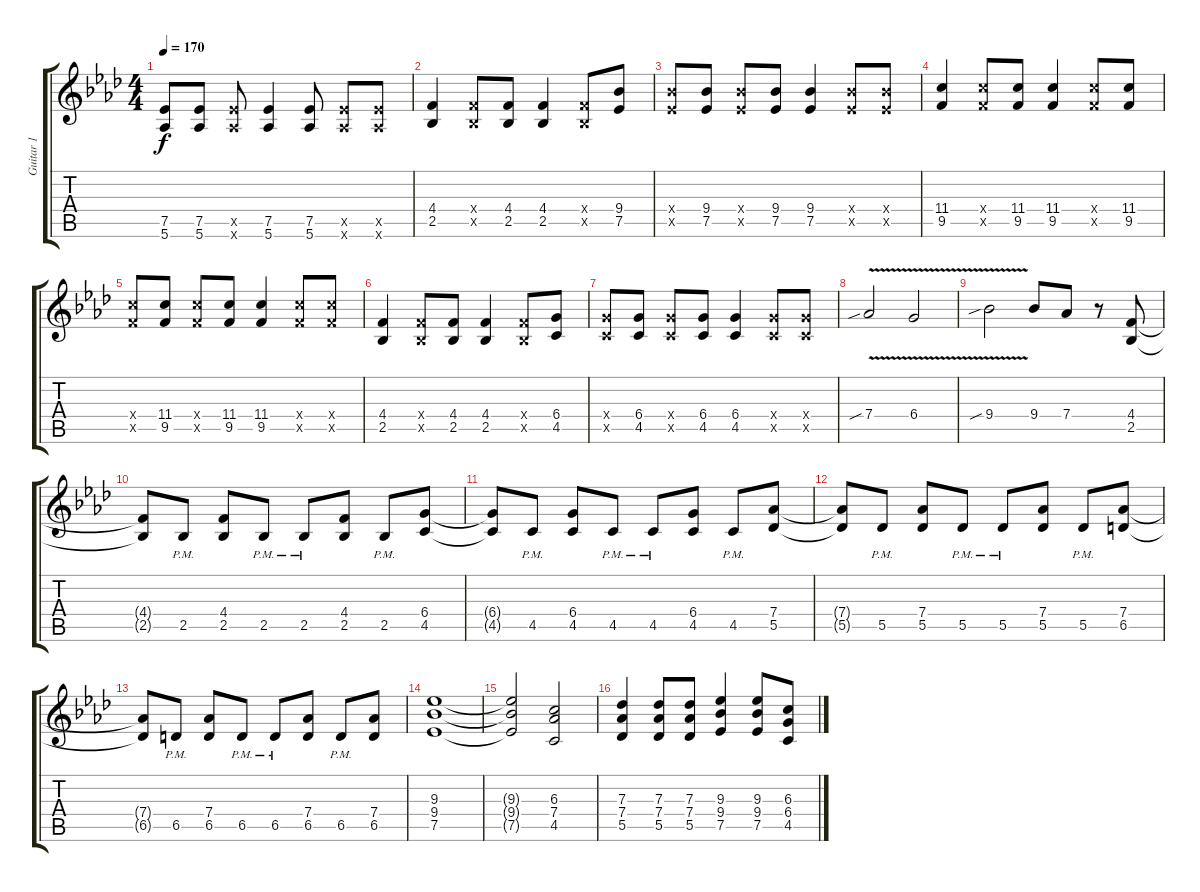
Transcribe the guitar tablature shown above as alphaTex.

\track ("Guitar 1" "Guitar 1") {instrument overdrivenguitar}
\staff {score tabs}
\tuning (Eb4 Bb3 Gb3 Db3 Ab2 Eb2) {hide}
\ts (4 4)
\tempo 170
\clef g2
\ks ab
(7.5{t} 5.6{t}).8{dy f} (7.5 5.6).8 (7.5{x} 5.6{x}).8 (7.5 5.6).4 (7.5 5.6).8 (7.5{x} 5.6{x}).8 (7.5{x} 5.6{x}).8 |
(4.4 2.5).4 (4.4{x} 2.5{x}).8 (4.4 2.5).8 (4.4 2.5).4 (4.4{x} 2.5{x}).8 (9.4 7.5).8 |
(9.4{x} 7.5{x}).8 (9.4 7.5).8 (9.4{x} 7.5{x}).8 (9.4 7.5).8 (9.4 7.5).4 (9.4{x} 7.5{x}).8 (9.4{x} 7.5{x}).8 |
(11.4 9.5).4 (11.4{x} 9.5{x}).8 (11.4 9.5).8 (11.4 9.5).4 (11.4{x} 9.5{x}).8 (11.4 9.5).8 |
(11.4{x} 9.5{x}).8 (11.4 9.5).8 (11.4{x} 9.5{x}).8 (11.4 9.5).8 (11.4 9.5).4 (11.4{x} 9.5{x}).8 (11.4{x} 9.5{x}).8 |
(4.4 2.5).4 (4.4{x} 2.5{x}).8 (4.4 2.5).8 (4.4 2.5).4 (4.4{x} 2.5{x}).8 (6.4 4.5).8 |
(6.4{x} 4.5{x}).8 (6.4 4.5).8 (6.4{x} 4.5{x}).8 (6.4 4.5).8 (6.4 4.5).4 (6.4{x} 4.5{x}).8 (6.4{x} 4.5{x}).8 |
7.4{v sib}.2 6.4{v}.2 |
9.4{v sib}.2 9.4.8 7.4.8 r.8 (4.4 2.5).8 |
(4.4{t} 2.5{t}).8 2.5{pm}.8 (4.4 2.5).8 2.5{pm}.8 2.5{pm}.8 (4.4 2.5).8 2.5{pm}.8 (6.4 4.5).8 |
(6.4{t} 4.5{t}).8 4.5{pm}.8 (6.4 4.5).8 4.5{pm}.8 4.5{pm}.8 (6.4 4.5).8 4.5{pm}.8 (7.4 5.5).8 |
(7.4{t} 5.5{t}).8 5.5{pm}.8 (7.4 5.5).8 5.5{pm}.8 5.5{pm}.8 (7.4 5.5).8 5.5{pm}.8 (7.4 6.5).8 |
(7.4{t} 6.5{t}).8 6.5{pm}.8 (7.4 6.5).8 6.5{pm}.8 6.5{pm}.8 (7.4 6.5).8 6.5{pm}.8 (7.4 6.5).8 |
(9.3 9.4 7.5).1 |
(9.3{t} 9.4{t} 7.5{t}).2 (6.3 7.4 4.5).2 |
(7.3 7.4 5.5).4 (7.3 7.4 5.5).8 (7.3 7.4 5.5).8 (9.3 9.4 7.5).4 (9.3 9.4 7.5).8 (6.3 6.4 4.5).8
